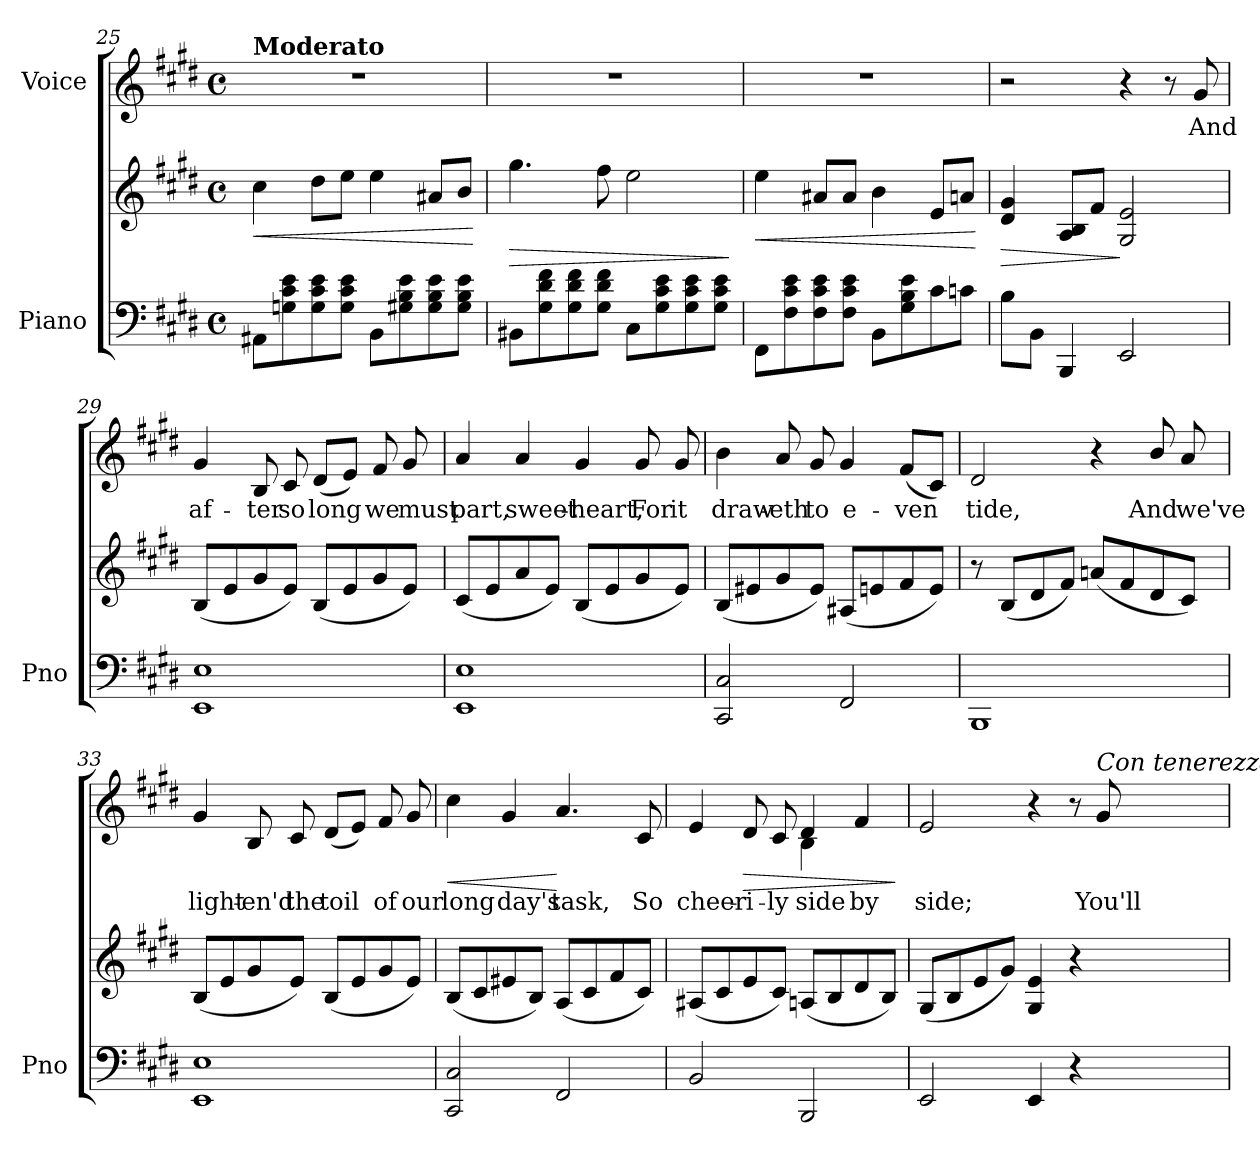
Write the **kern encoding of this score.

**kern	**kern	**dynam	**kern	**text	**dynam
*part2	*part2	*part2	*part1	*part1	*part1
*staff3	*staff2	*staff2/3	*staff1	*staff1	*staff1
*I"Piano	*	*	*I"Voice	*	*
*I'Pno	*	*	*	*	*
!!LO:LB:g=z
*clefF4	*clefG2	*	*clefG2	*	*
*k[f#c#g#d#]	*k[f#c#g#d#]	*	*k[f#c#g#d#]	*	*
*M4/4	*M4/4	*	*M4/4	*	*
*met(c)	*met(c)	*	*met(c)	*	*
=25	=25	=25	=25	=25	=25
!	!	!	!LO:TX:a:B:t=Moderato	!	!
!	!	!LO:HP:b	!	!	!
8AA#X\L	4cc#\	<	1r	.	.
8Gn\ 8c#\ 8e\	.	.	.	.	.
8G\ 8c#\ 8e\	8dd#\L	.	.	.	.
8G\ 8c#\ 8e\J	8ee\J	.	.	.	.
8BB\L	4ee\	.	.	.	.
8G#X\ 8B\ 8e\	.	.	.	.	.
8G#\ 8B\ 8e\	8a#X/L	.	.	.	.
8G#\ 8B\ 8e\J	8b/J	.	.	.	.
.	.	[	.	.	.
=26	=26	=26	=26	=26	=26
!	!	!LO:HP:b	!	!	!
8BB#X\L	4.gg#\	>	1r	.	.
8G#\ 8d#\ 8f#\	.	.	.	.	.
8G#\ 8d#\ 8f#\	.	.	.	.	.
8G#\ 8d#\ 8f#\J	8ff#\	.	.	.	.
8C#\L	2ee\	.	.	.	.
8G#\ 8c#\ 8e\	.	.	.	.	.
8G#\ 8c#\ 8e\	.	.	.	.	.
8G#\ 8c#\ 8e\J	.	.	.	.	.
.	.	]	.	.	.
=27	=27	=27	=27	=27	=27
!	!	!LO:HP:b	!	!	!
8FF#\L	4ee\	<	1r	.	.
8F#\ 8c#\ 8e\	.	.	.	.	.
8F#\ 8c#\ 8e\	8a#X/L	.	.	.	.
8F#\ 8c#\ 8e\J	8a#/J	.	.	.	.
8BB\L	4b\	.	.	.	.
8G#\ 8B\ 8e\	.	.	.	.	.
8c#\	8e/L	.	.	.	.
8cn\J	8an/J	.	.	.	.
.	.	[	.	.	.
=28	=28	=28	=28	=28	=28
!	!	!LO:HP:b	!	!	!
8B\L	4d#/ 4g#/	>	2r	.	.
8BB\J	.	.	.	.	.
4BBB/	8A/ 8B/L	.	.	.	.
.	8f#/J	.	.	.	.
2EE/	2G#/ 2e/	]	4r	.	.
.	.	.	8r	.	.
!	!	!	!	!LO:LY:b	!
.	.	.	8g#/	And	.
!!LO:PB:g=z
=29	=29	=29	=29	=29	=29
!	!	!	!	!LO:LY:b	!
1EE 1E	(<8B/L	.	4g#/	af-	.
.	8e/	.	.	.	.
!	!	!	!	!LO:LY:b	!
.	8g#/	.	8B/	-ter	.
!	!	!	!	!LO:LY:b	!
.	8e/J)	.	8c#/	so	.
!	!	!	!	!LO:LY:b	!
.	(<8B/L	.	(<8d#/L	long	.
.	8e/	.	8e/J)	.	.
!	!	!	!	!LO:LY:b	!
.	8g#/	.	8f#/	we	.
!	!	!	!	!LO:LY:b	!
.	8e/J)	.	8g#/	must	.
=30	=30	=30	=30	=30	=30
!	!	!	!	!LO:LY:b	!
1EE 1E	(<8c#/L	.	4a/	part,	.
.	8e/	.	.	.	.
!	!	!	!	!LO:LY:b	!
.	8a/	.	4a/	sweet-	.
.	8e/J)	.	.	.	.
!	!	!	!	!LO:LY:b	!
.	(<8B/L	.	4g#/	-heart,	.
.	8e/	.	.	.	.
!	!	!	!	!LO:LY:b	!
.	8g#/	.	8g#/	For	.
!	!	!	!	!LO:LY:b	!
.	8e/J)	.	8g#/	it	.
=31	=31	=31	=31	=31	=31
!	!	!	!	!LO:LY:b	!
2CC#/ 2C#/	(<8B/L	.	4b\	draw-	.
.	8e#X/	.	.	.	.
!	!	!	!	!LO:LY:b	!
.	8g#/	.	8a/	-eth	.
!	!	!	!	!LO:LY:b	!
.	8e#/J)	.	8g#/	to	.
!	!	!	!	!LO:LY:b	!
2FF#/	(<8A#X/L	.	4g#/	e-	.
.	8en/	.	.	.	.
!	!	!	!	!LO:LY:b	!
.	8f#/	.	(<8f#/L	-ven	.
.	8e/J)	.	8c#/J)	.	.
!!LO:LB:g=z
=32	=32	=32	=32	=32	=32
!	!	!	!	!LO:LY:b	!
1BBB	8r	.	2d#/	tide,	.
.	(<8B/L	.	.	.	.
.	8d#/	.	.	.	.
.	8f#/J)	.	.	.	.
.	(<8an/L	.	4r	.	.
.	8f#/	.	.	.	.
!	!	!	!	!LO:LY:b	!
.	8d#/	.	8b/	And	.
!	!	!	!	!LO:LY:b	!
.	8c#/J)	.	8a/	we've	.
=33	=33	=33	=33	=33	=33
!	!	!	!	!LO:LY:b	!
1EE 1E	(<8B/L	.	4g#/	light-	.
.	8e/	.	.	.	.
!	!	!	!	!LO:LY:b	!
.	8g#/	.	8B/	-en'd	.
!	!	!	!	!LO:LY:b	!
.	8e/J)	.	8c#/	the	.
!	!	!	!	!LO:LY:b	!
.	(<8B/L	.	(<8d#/L	toil	.
.	8e/	.	8e/J)	.	.
!	!	!	!	!LO:LY:b	!
.	8g#/	.	8f#/	of	.
!	!	!	!	!LO:LY:b	!
.	8e/J)	.	8g#/	our	.
=34	=34	=34	=34	=34	=34
!	!	!	!	!LO:LY:b	!LO:HP:b
2CC#/ 2C#/	(<8B/L	.	4cc#\	long	<
.	8c#/	.	.	.	.
!	!	!	!	!LO:LY:b	!
.	8e#X/	.	4g#/	day's	.
.	8B/J)	.	.	.	.
!	!	!	!	!LO:LY:b	!
2FF#/	(<8A/L	.	4.a/	task,	[
.	8c#/	.	.	.	.
.	8f#/	.	.	.	.
!	!	!	!	!LO:LY:b	!
.	8c#/J)	.	8c#/	So	.
!!LO:LB:g=z
=35	=35	=35	=35	=35	=35
!	!	!	!	!LO:LY:b	!
*	*	*	*^	*	*
2BB/	(<8A#X/L	.	4e/	2ryy	cheer-	.
.	8c#/	.	.	.	.	.
!	!	!	!	!	!LO:LY:b	!LO:HP:b
.	8e/	.	8d#/	.	-i-	>
!	!	!	!	!	!LO:LY:b	!
.	8c#/J)	.	8c#/	.	-ly	.
!	!	!	!	!	!LO:LY:b	!
2BBB/	(<8An/L	.	4d#/	4B\	side	.
.	8B/	.	.	.	.	.
!	!	!	!	!	!LO:LY:b	!
.	8d#/	.	4f#/	4ryy	by	.
.	8B/J)	.	.	.	.	.
*	*	*	*v	*v	*	*
.	.	.	.	.	]
=36	=36	=36	=36	=36	=36
!	!	!	!	!LO:LY:b	!
2EE/	(<8G#/L	.	2e/	side;	.
.	8B/	.	.	.	.
.	8e/	.	.	.	.
.	8g#/J)	.	.	.	.
4EE/	4G#/ 4e/	.	4r	.	.
4r	4r	.	8r	.	.
!	!	!	!LO:TX:a:i:t=Con tenerezza	!	!
!	!	!	!	!LO:LY:b	!
.	.	.	8g#/	You'll	.
=	=	=	=	=	=
*-	*-	*-	*-	*-	*-
